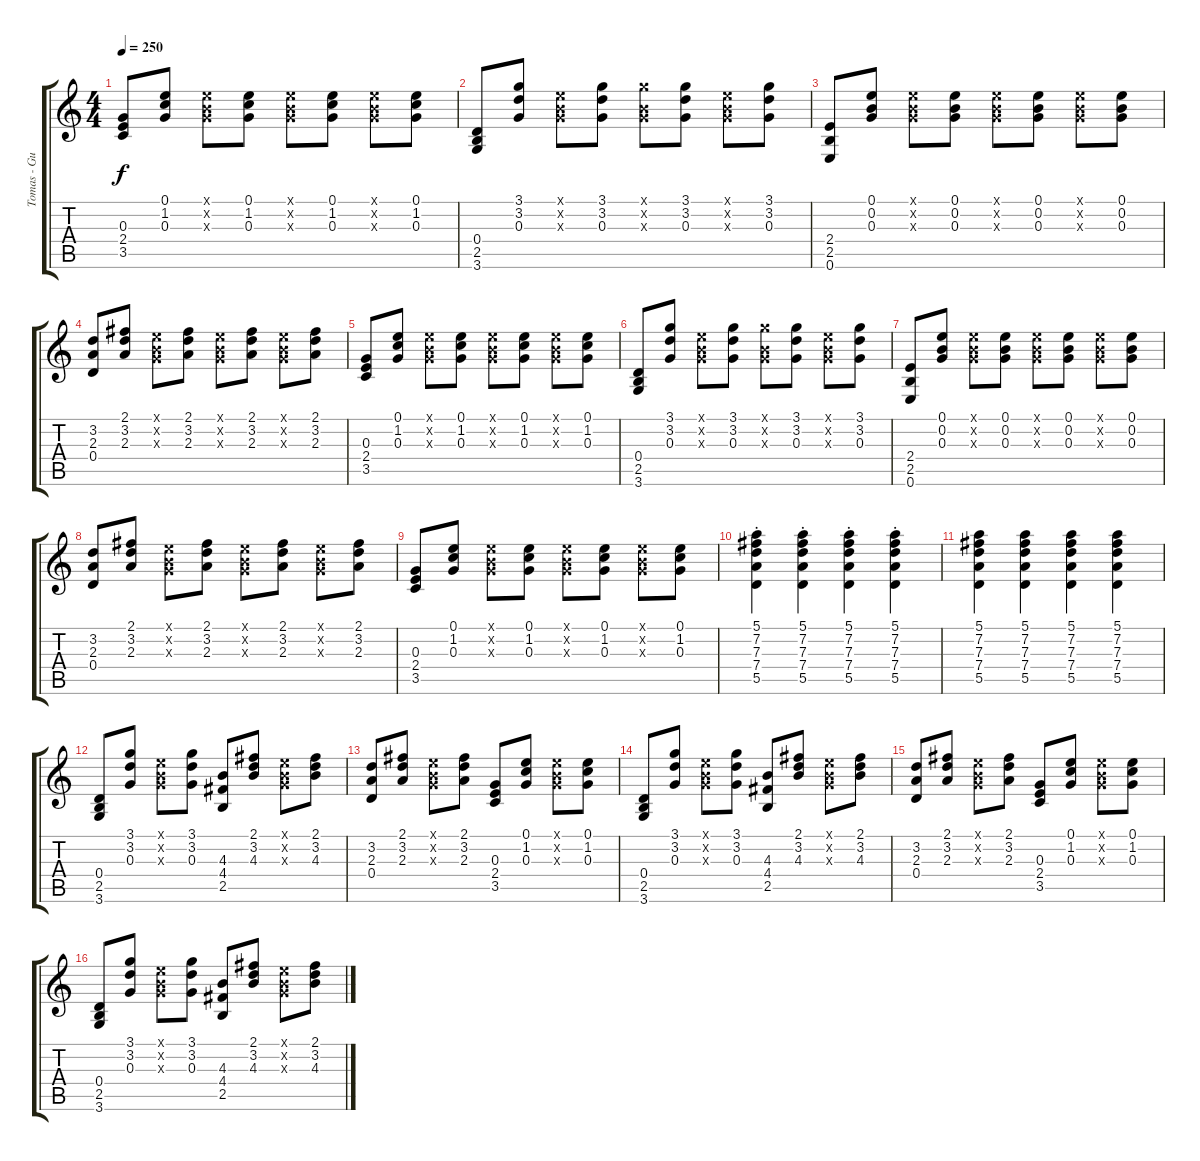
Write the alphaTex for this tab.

\track ("Tomas - Guitar" "Tomas - Gu") {instrument distortionguitar}
\staff {score tabs}
\tuning (E4 B3 G3 D3 A2 E2) {hide}
\ts (4 4)
\tempo 250
\clef g2
\ks c
(0.3 2.4 3.5).8{dy f} (0.1 1.2 0.3).8 (0.1{x} 0.2{x} 0.3{x}).8 (0.1 1.2 0.3).8 (0.1{x} 0.2{x} 0.3{x}).8 (0.1 1.2 0.3).8 (0.1{x} 0.2{x} 0.3{x}).8 (0.1 1.2 0.3).8 |
(0.4 2.5 3.6).8 (3.1 3.2 0.3).8 (0.1{x} 0.2{x} 0.3{x}).8 (3.1 3.2 0.3).8 (3.1{x} 0.2{x} 0.3{x}).8 (3.1 3.2 0.3).8 (0.1{x} 0.2{x} 0.3{x}).8 (3.1 3.2 0.3).8 |
(2.4 2.5 0.6).8 (0.1 0.2 0.3).8 (0.1{x} 0.2{x} 0.3{x}).8 (0.1 0.2 0.3).8 (0.1{x} 0.2{x} 0.3{x}).8 (0.1 0.2 0.3).8 (0.1{x} 0.2{x} 0.3{x}).8 (0.1 0.2 0.3).8 |
(3.2 2.3 0.4).8 (2.1 3.2 2.3).8 (0.1{x} 0.2{x} 0.3{x}).8 (2.1 3.2 2.3).8 (0.1{x} 0.2{x} 0.3{x}).8 (2.1 3.2 2.3).8 (0.1{x} 0.2{x} 0.3{x}).8 (2.1 3.2 2.3).8 |
(0.3 2.4 3.5).8 (0.1 1.2 0.3).8 (0.1{x} 0.2{x} 0.3{x}).8 (0.1 1.2 0.3).8 (0.1{x} 0.2{x} 0.3{x}).8 (0.1 1.2 0.3).8 (0.1{x} 0.2{x} 0.3{x}).8 (0.1 1.2 0.3).8 |
(0.4 2.5 3.6).8 (3.1 3.2 0.3).8 (0.1{x} 0.2{x} 0.3{x}).8 (3.1 3.2 0.3).8 (3.1{x} 0.2{x} 0.3{x}).8 (3.1 3.2 0.3).8 (0.1{x} 0.2{x} 0.3{x}).8 (3.1 3.2 0.3).8 |
(2.4 2.5 0.6).8 (0.1 0.2 0.3).8 (0.1{x} 0.2{x} 0.3{x}).8 (0.1 0.2 0.3).8 (0.1{x} 0.2{x} 0.3{x}).8 (0.1 0.2 0.3).8 (0.1{x} 0.2{x} 0.3{x}).8 (0.1 0.2 0.3).8 |
(3.2 2.3 0.4).8 (2.1 3.2 2.3).8 (0.1{x} 0.2{x} 0.3{x}).8 (2.1 3.2 2.3).8 (0.1{x} 0.2{x} 0.3{x}).8 (2.1 3.2 2.3).8 (0.1{x} 0.2{x} 0.3{x}).8 (2.1 3.2 2.3).8 |
(0.3 2.4 3.5).8 (0.1 1.2 0.3).8 (0.1{x} 0.2{x} 0.3{x}).8 (0.1 1.2 0.3).8 (0.1{x} 0.2{x} 0.3{x}).8 (0.1 1.2 0.3).8 (0.1{x} 0.2{x} 0.3{x}).8 (0.1 1.2 0.3).8 |
(5.1{st} 7.2{st} 7.3{st} 7.4{st} 5.5{st}).4 (5.1{st} 7.2{st} 7.3{st} 7.4{st} 5.5{st}).4 (5.1{st} 7.2{st} 7.3{st} 7.4{st} 5.5{st}).4 (5.1{st} 7.2{st} 7.3{st} 7.4{st} 5.5{st}).4 |
(5.1 7.2 7.3 7.4 5.5).4 (5.1 7.2 7.3 7.4 5.5).4 (5.1 7.2 7.3 7.4 5.5).4 (5.1 7.2 7.3 7.4 5.5).4 |
(0.4 2.5 3.6).8 (3.1 3.2 0.3).8 (0.1{x} 0.2{x} 0.3{x}).8 (3.1 3.2 0.3).8 (4.3 4.4 2.5).8 (2.1 3.2 4.3).8 (0.1{x} 0.2{x} 0.3{x}).8 (2.1 3.2 4.3).8 |
(3.2 2.3 0.4).8 (2.1 3.2 2.3).8 (0.1{x} 0.2{x} 0.3{x}).8 (2.1 3.2 2.3).8 (0.3 2.4 3.5).8 (0.1 1.2 0.3).8 (0.1{x} 0.2{x} 0.3{x}).8 (0.1 1.2 0.3).8 |
(0.4 2.5 3.6).8 (3.1 3.2 0.3).8 (0.1{x} 0.2{x} 0.3{x}).8 (3.1 3.2 0.3).8 (4.3 4.4 2.5).8 (2.1 3.2 4.3).8 (0.1{x} 0.2{x} 0.3{x}).8 (2.1 3.2 4.3).8 |
(3.2 2.3 0.4).8 (2.1 3.2 2.3).8 (0.1{x} 0.2{x} 0.3{x}).8 (2.1 3.2 2.3).8 (0.3 2.4 3.5).8 (0.1 1.2 0.3).8 (0.1{x} 0.2{x} 0.3{x}).8 (0.1 1.2 0.3).8 |
(0.4 2.5 3.6).8 (3.1 3.2 0.3).8 (0.1{x} 0.2{x} 0.3{x}).8 (3.1 3.2 0.3).8 (4.3 4.4 2.5).8 (2.1 3.2 4.3).8 (0.1{x} 0.2{x} 0.3{x}).8 (2.1 3.2 4.3).8
